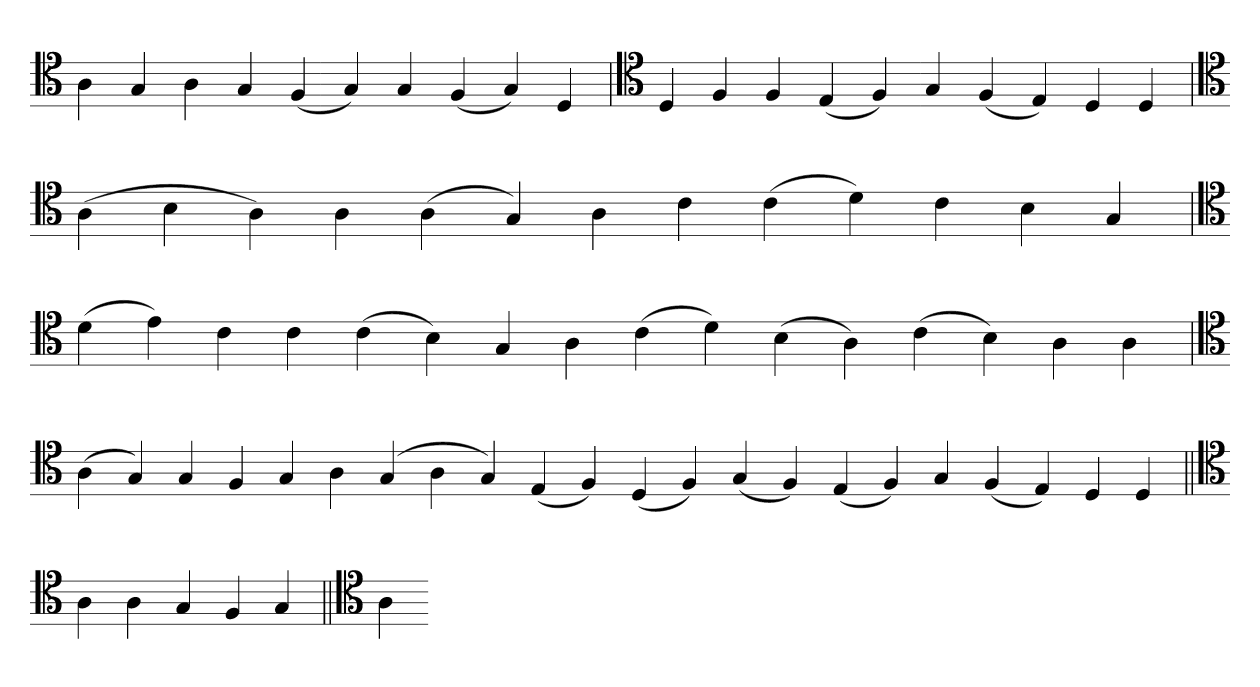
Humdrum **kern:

**kern
*part1
*staff1
*clefC4
=
4A
4G
4A
4G
(4F
4G)
4G
(4F
4G)
4D
=`
*clefC4
4D
4F
4F
(4E
4F)
4G
(4F
4E)
4D
4D
='
*clefC4
(4A
4B
4A)
4A
(4A
4G)
4A
4c
(4c
4d)
4c
4B
4G
=`
*clefC4
(4d
4e)
4c
4c
(4c
4B)
4G
4A
(4c
4d)
(4B
4A)
(4c
4B)
4A
4A
='
*clefC4
(4A
4G)
4G
4F
4G
4A
(4G
4A
4G)
(4E
4F)
(4D
4F)
(4G
4F)
(4E
4F)
4G
(4F
4E)
4D
4D
=||
*clefC4
4A
4A
4G
4F
4G
=||
*clefC4
4A
=-
*-
